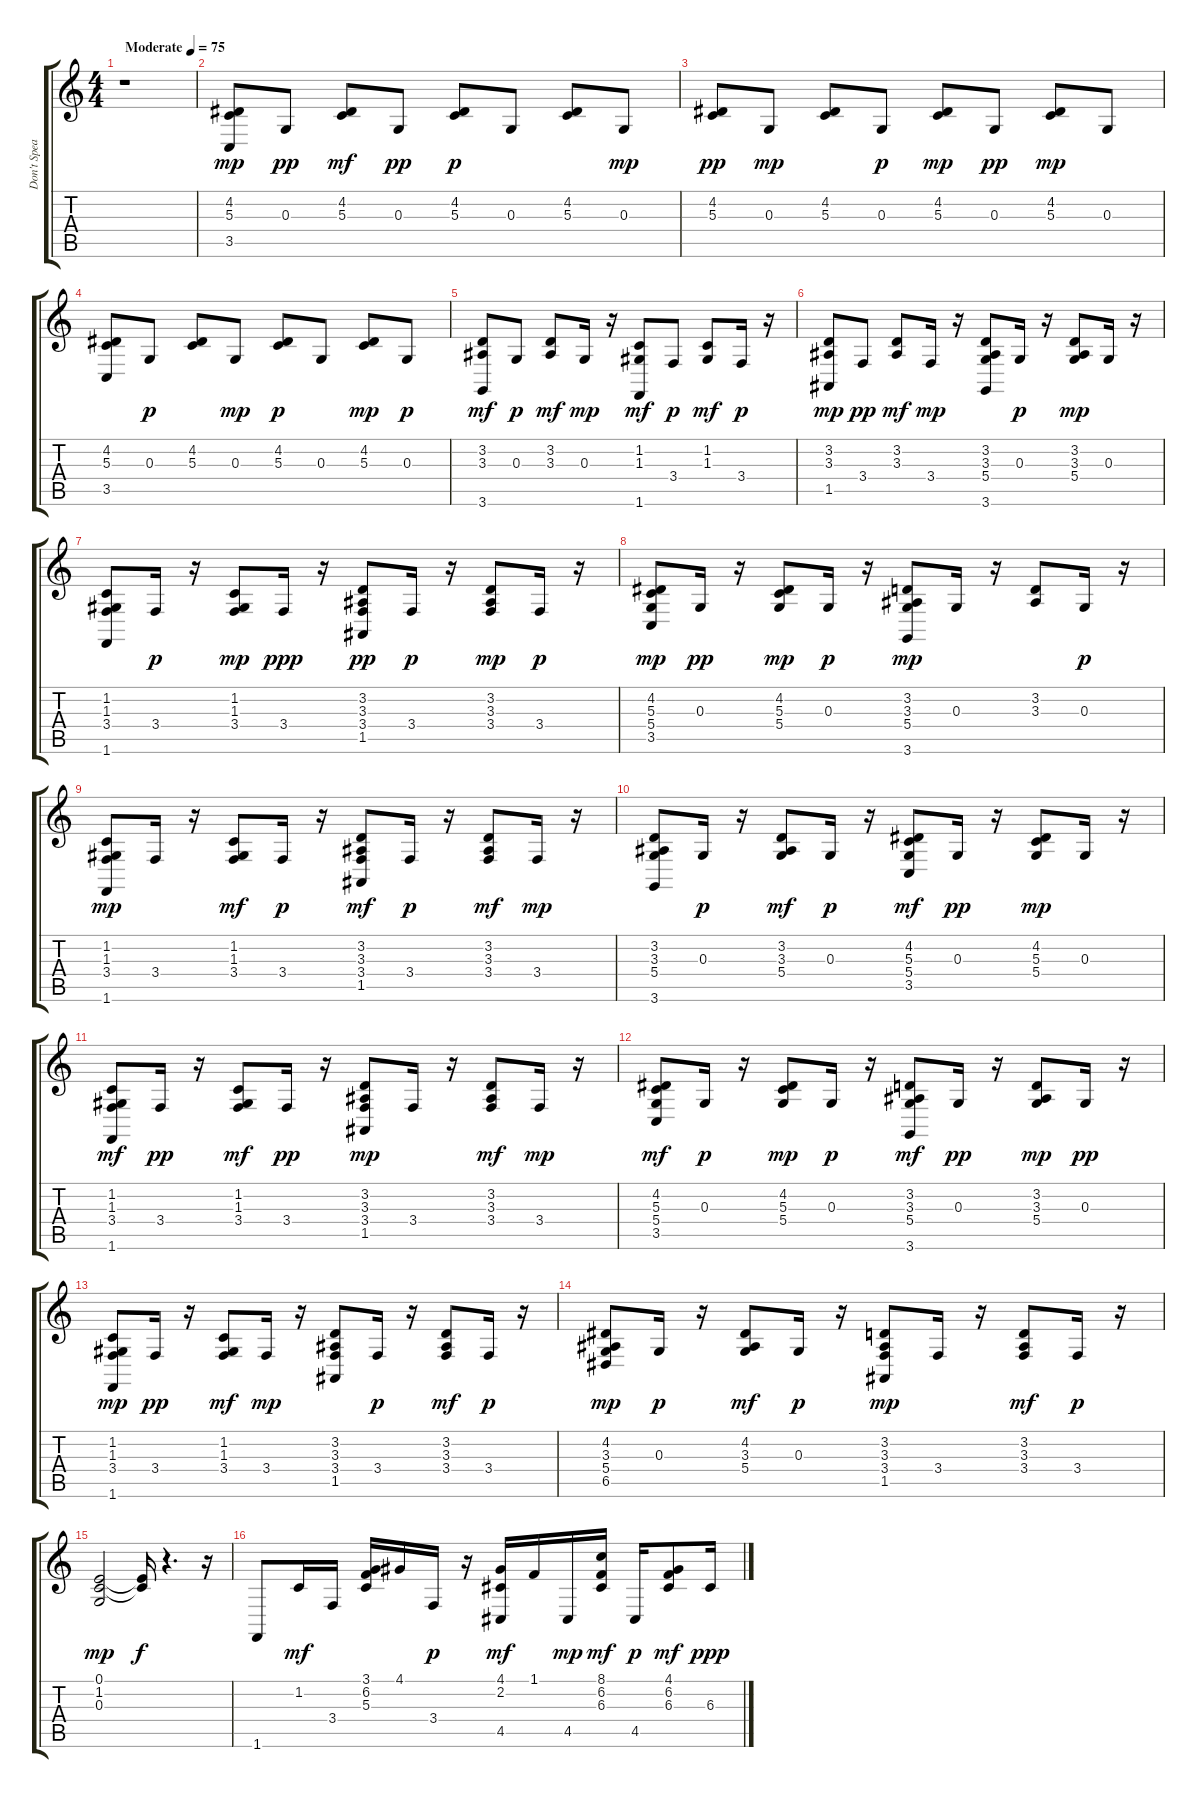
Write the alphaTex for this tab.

\track ("Don't Speak" "Don't Spea") {instrument acousticgrandpiano}
\staff {score tabs}
\tuning (E4 B3 G3 D3 A2 E2) {hide}
\ts (4 4)
\tempo (75 "Moderate")
\clef g2
\ks c
r.1{dy mp instrument acousticgrandpiano} |
(4.2 5.3 3.5).8 0.3.8{dy pp} (4.2 5.3).8{dy mf} 0.3.8{dy pp} (4.2 5.3).8{dy p} 0.3.8 (4.2 5.3).8 0.3.8{dy mp} |
(4.2 5.3).8{dy pp} 0.3.8{dy mp} (4.2 5.3).8 0.3.8{dy p} (4.2 5.3).8{dy mp} 0.3.8{dy pp} (4.2 5.3).8{dy mp} 0.3.8 |
(4.2 5.3 3.5).8 0.3.8{dy p} (4.2 5.3).8 0.3.8{dy mp} (4.2 5.3).8{dy p} 0.3.8 (4.2 5.3).8{dy mp} 0.3.8{dy p} |
(3.2 3.3 3.6).8{dy mf} 0.3.8{dy p} (3.2 3.3).8{dy mf} 0.3.16{dy mp} r.16 (1.2 1.3 1.6).8{dy mf} 3.4.8{dy p} (1.2 1.3).8{dy mf} 3.4.16{dy p} r.16 |
(3.2 3.3 1.5).8{dy mp} 3.4.8{dy pp} (3.2 3.3).8{dy mf} 3.4.16{dy mp} r.16 (3.2 3.3 5.4 3.6).8 0.3.16{dy p} r.16 (3.2 3.3 5.4).8{dy mp} 0.3.16 r.16 |
(1.2 1.3 3.4 1.6).8 3.4.16{dy p} r.16 (1.2 1.3 3.4).8{dy mp} 3.4.16{dy ppp} r.16 (3.2 3.3 3.4 1.5).8{dy pp} 3.4.16{dy p} r.16 (3.2 3.3 3.4).8{dy mp} 3.4.16{dy p} r.16 |
(4.2 5.3 5.4 3.5).8{dy mp} 0.3.16{dy pp} r.16 (4.2 5.3 5.4).8{dy mp} 0.3.16{dy p} r.16 (3.2 3.3 5.4 3.6).8{dy mp} 0.3.16 r.16 (3.2 3.3).8 0.3.16{dy p} r.16 |
(1.2 1.3 3.4 1.6).8{dy mp} 3.4.16 r.16 (1.2 1.3 3.4).8{dy mf} 3.4.16{dy p} r.16 (3.2 3.3 3.4 1.5).8{dy mf} 3.4.16{dy p} r.16 (3.2 3.3 3.4).8{dy mf} 3.4.16{dy mp} r.16 |
(3.2 3.3 5.4 3.6).8 0.3.16{dy p} r.16 (3.2 3.3 5.4).8{dy mf} 0.3.16{dy p} r.16 (4.2 5.3 5.4 3.5).8{dy mf} 0.3.16{dy pp} r.16 (4.2 5.3 5.4).8{dy mp} 0.3.16 r.16 |
(1.2 1.3 3.4 1.6).8{dy mf} 3.4.16{dy pp} r.16 (1.2 1.3 3.4).8{dy mf} 3.4.16{dy pp} r.16 (3.2 3.3 3.4 1.5).8{dy mp} 3.4.16 r.16 (3.2 3.3 3.4).8{dy mf} 3.4.16{dy mp} r.16 |
(4.2 5.3 5.4 3.5).8{dy mf} 0.3.16{dy p} r.16 (4.2 5.3 5.4).8{dy mp} 0.3.16{dy p} r.16 (3.2 3.3 5.4 3.6).8{dy mf} 0.3.16{dy pp} r.16 (3.2 3.3 5.4).8{dy mp} 0.3.16{dy pp} r.16 |
(1.2 1.3 3.4 1.6).8{dy mp} 3.4.16{dy pp} r.16 (1.2 1.3 3.4).8{dy mf} 3.4.16{dy mp} r.16 (3.2 3.3 3.4 1.5).8 3.4.16{dy p} r.16 (3.2 3.3 3.4).8{dy mf} 3.4.16{dy p} r.16 |
(4.2 3.3 5.4 6.5).8{dy mp} 0.3.16{dy p} r.16 (4.2 3.3 5.4).8{dy mf} 0.3.16{dy p} r.16 (3.2 3.3 3.4 1.5).8{dy mp} 3.4.16 r.16 (3.2 3.3 3.4).8{dy mf} 3.4.16{dy p} r.16 |
(0.1 1.2 0.3).2{dy mp} (0.1{t} 1.2{t}).16{dy f} r.4{d} r.16 |
1.6.8 1.2.16{dy mf} 3.4.16 (3.1 6.2 5.3).16 4.1.16 3.4.16{dy p} r.16 (4.1 2.2 4.5).16{dy mf} 1.1.16 4.5.16{dy mp} (8.1 6.2 6.3).16{dy mf} 4.5.16{dy p} (4.1 6.2 6.3).8{dy mf} 6.3.16{dy ppp}
